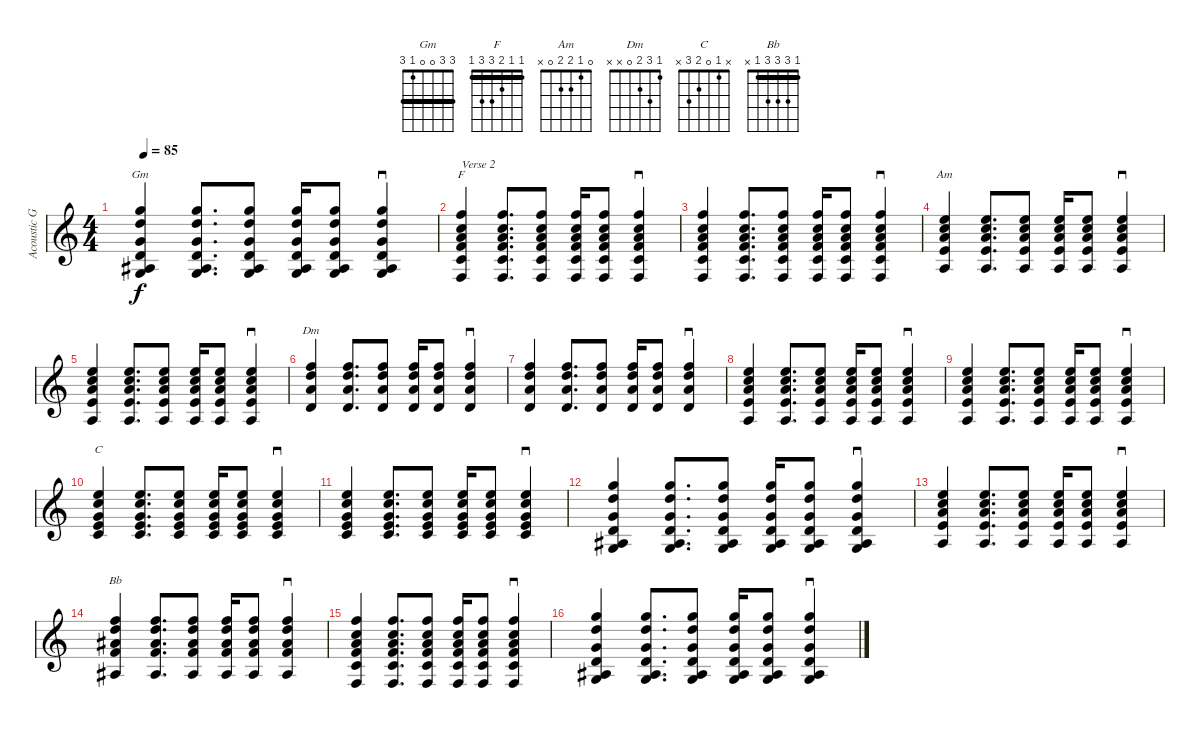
\track ("Acoustic Guitar 1" "Acoustic G") {instrument acousticguitarsteel}
\staff {score}
\tuning (E4 B3 G3 D3 A2 E2) {hide}
\chord ("Gm" 3 3 0 0 1 3) {barre 3}
\chord ("F" 1 1 2 3 3 1) {barre 1}
\chord ("Am" 0 1 2 2 0 x)
\chord ("Dm" 1 3 2 0 x x)
\chord ("C" x 1 0 2 3 x)
\chord ("Bb" 1 3 3 3 1 x) {barre 1}
\ts (4 4)
\tempo 85
\clef g2
\ks c
(3.1 3.2 0.3 0.4 1.5 3.6).4{bd 30 ch "Gm" dy f} (3.1 3.2 0.3 0.4 1.5 3.6).8{d bd 30} (3.1 3.2 0.3 0.4 1.5 3.6).8{bd 30} (3.1 3.2 0.3 0.4 1.5 3.6).16{bu 30} (3.1 3.2 0.3 0.4 1.5 3.6).8{bd 30} (3.1 3.2 0.3 0.4 1.5 3.6).4{sd} |
(1.1 1.2 2.3 3.4 3.5 1.6).4{bd 30 ch "F" txt "Verse 2"} (1.1 1.2 2.3 3.4 3.5 1.6).8{d bd 30} (1.1 1.2 2.3 3.4 3.5 1.6).8{bd 30} (1.1 1.2 2.3 3.4 3.5 1.6).16{bu 30} (1.1 1.2 2.3 3.4 3.5 1.6).8{bd 30} (1.1 1.2 2.3 3.4 3.5 1.6).4{sd} |
(1.1 1.2 2.3 3.4 3.5 1.6).4{bd 30} (1.1 1.2 2.3 3.4 3.5 1.6).8{d bd 30} (1.1 1.2 2.3 3.4 3.5 1.6).8{bd 30} (1.1 1.2 2.3 3.4 3.5 1.6).16{bu 30} (1.1 1.2 2.3 3.4 3.5 1.6).8{bd 30} (1.1 1.2 2.3 3.4 3.5 1.6).4{sd} |
(0.1 1.2 2.3 2.4 0.5).4{bd 30 ch "Am"} (0.1 1.2 2.3 2.4 0.5).8{d bd 30} (0.1 1.2 2.3 2.4 0.5).8{bd 30} (0.1 1.2 2.3 2.4 0.5).16{bu 30} (0.1 1.2 2.3 2.4 0.5).8{bd 30} (0.1 1.2 2.3 2.4 0.5).4{sd} |
(0.1 1.2 2.3 2.4 0.5).4{bd 30} (0.1 1.2 2.3 2.4 0.5).8{d bd 30} (0.1 1.2 2.3 2.4 0.5).8{bd 30} (0.1 1.2 2.3 2.4 0.5).16{bu 30} (0.1 1.2 2.3 2.4 0.5).8{bd 30} (0.1 1.2 2.3 2.4 0.5).4{sd} |
(1.1 3.2 2.3 0.4).4{bd 30 ch "Dm"} (1.1 3.2 2.3 0.4).8{d bd 30} (1.1 3.2 2.3 0.4).8{bd 30} (1.1 3.2 2.3 0.4).16{bu 30} (1.1 3.2 2.3 0.4).8{bd 30} (1.1 3.2 2.3 0.4).4{sd} |
(1.1 3.2 2.3 0.4).4{bd 30} (1.1 3.2 2.3 0.4).8{d bd 30} (1.1 3.2 2.3 0.4).8{bd 30} (1.1 3.2 2.3 0.4).16{bu 30} (1.1 3.2 2.3 0.4).8{bd 30} (1.1 3.2 2.3 0.4).4{sd} |
(0.1 1.2 2.3 2.4 0.5).4{bd 30} (0.1 1.2 2.3 2.4 0.5).8{d bd 30} (0.1 1.2 2.3 2.4 0.5).8{bd 30} (0.1 1.2 2.3 2.4 0.5).16{bu 30} (0.1 1.2 2.3 2.4 0.5).8{bd 30} (0.1 1.2 2.3 2.4 0.5).4{sd} |
(0.1 1.2 2.3 2.4 0.5).4{bd 30} (0.1 1.2 2.3 2.4 0.5).8{d bd 30} (0.1 1.2 2.3 2.4 0.5).8{bd 30} (0.1 1.2 2.3 2.4 0.5).16{bu 30} (0.1 1.2 2.3 2.4 0.5).8{bd 30} (0.1 1.2 2.3 2.4 0.5).4{sd} |
(0.1 1.2 0.3 2.4 3.5).4{bd 30 ch "C"} (0.1 1.2 0.3 2.4 3.5).8{d bd 30} (0.1 1.2 0.3 2.4 3.5).8{bd 30} (0.1 1.2 0.3 2.4 3.5).16{bu 30} (0.1 1.2 0.3 2.4 3.5).8{bd 30} (0.1 1.2 0.3 2.4 3.5).4{sd} |
(0.1 1.2 0.3 2.4 3.5).4{bd 30} (0.1 1.2 0.3 2.4 3.5).8{d bd 30} (0.1 1.2 0.3 2.4 3.5).8{bd 30} (0.1 1.2 0.3 2.4 3.5).16{bu 30} (0.1 1.2 0.3 2.4 3.5).8{bd 30} (0.1 1.2 0.3 2.4 3.5).4{sd} |
(3.1 3.2 0.3 0.4 1.5 3.6).4{bd 30} (3.1 3.2 0.3 0.4 1.5 3.6).8{d bd 30} (3.1 3.2 0.3 0.4 1.5 3.6).8{bd 30} (3.1 3.2 0.3 0.4 1.5 3.6).16{bu 30} (3.1 3.2 0.3 0.4 1.5 3.6).8{bd 30} (3.1 3.2 0.3 0.4 1.5 3.6).4{sd} |
(0.1 1.2 2.3 2.4 0.5).4{bd 30} (0.1 1.2 2.3 2.4 0.5).8{d bd 30} (0.1 1.2 2.3 2.4 0.5).8{bd 30} (0.1 1.2 2.3 2.4 0.5).16{bu 30} (0.1 1.2 2.3 2.4 0.5).8{bd 30} (0.1 1.2 2.3 2.4 0.5).4{sd} |
(1.1 3.2 3.3 3.4 1.5).4{bd 30 ch "Bb"} (1.1 3.2 3.3 3.4 1.5).8{d bd 30} (1.1 3.2 3.3 3.4 1.5).8{bd 30} (1.1 3.2 3.3 3.4 1.5).16{bu 30} (1.1 3.2 3.3 3.4 1.5).8{bd 30} (1.1 3.2 3.3 3.4 1.5).4{sd} |
(1.1 1.2 2.3 3.4 3.5 1.6).4{bd 30} (1.1 1.2 2.3 3.4 3.5 1.6).8{d bd 30} (1.1 1.2 2.3 3.4 3.5 1.6).8{bd 30} (1.1 1.2 2.3 3.4 3.5 1.6).16{bu 30} (1.1 1.2 2.3 3.4 3.5 1.6).8{bd 30} (1.1 1.2 2.3 3.4 3.5 1.6).4{sd} |
(3.1 3.2 0.3 0.4 1.5 3.6).4{bd 30} (3.1 3.2 0.3 0.4 1.5 3.6).8{d bd 30} (3.1 3.2 0.3 0.4 1.5 3.6).8{bd 30} (3.1 3.2 0.3 0.4 1.5 3.6).16{bu 30} (3.1 3.2 0.3 0.4 1.5 3.6).8{bd 30} (3.1 3.2 0.3 0.4 1.5 3.6).4{sd}
